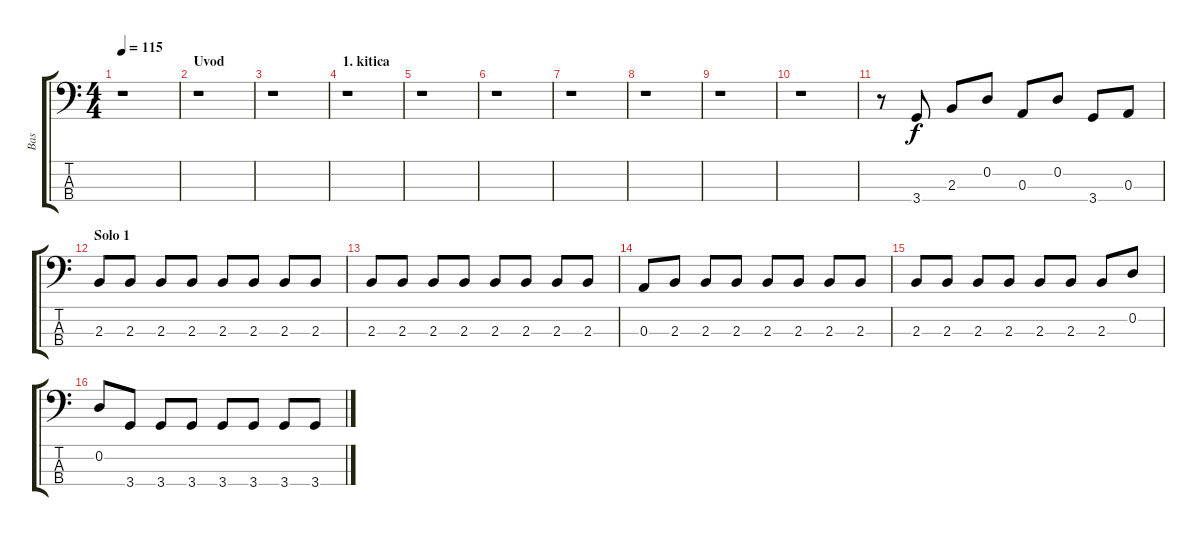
\track ("Bas" "Bas") {instrument electricbassfinger}
\staff {score tabs}
\tuning (G2 D2 A1 E1) {hide}
\ts (4 4)
\tempo 115
\clef f4
\ks c
r.1{dy f instrument electricbassfinger} |
\section ("" "Uvod")
r.1 |
r.1 |
\section ("" "1. kitica")
r.1 |
r.1 |
r.1 |
r.1 |
r.1 |
r.1 |
r.1 |
r.8 3.4.8 2.3.8 0.2.8 0.3.8 0.2.8 3.4.8 0.3.8 |
\section ("" "Solo 1")
2.3.8 2.3.8 2.3.8 2.3.8 2.3.8 2.3.8 2.3.8 2.3.8 |
2.3.8 2.3.8 2.3.8 2.3.8 2.3.8 2.3.8 2.3.8 2.3.8 |
0.3.8 2.3.8 2.3.8 2.3.8 2.3.8 2.3.8 2.3.8 2.3.8 |
2.3.8 2.3.8 2.3.8 2.3.8 2.3.8 2.3.8 2.3.8 0.2.8 |
0.2.8 3.4.8 3.4.8 3.4.8 3.4.8 3.4.8 3.4.8 3.4.8
